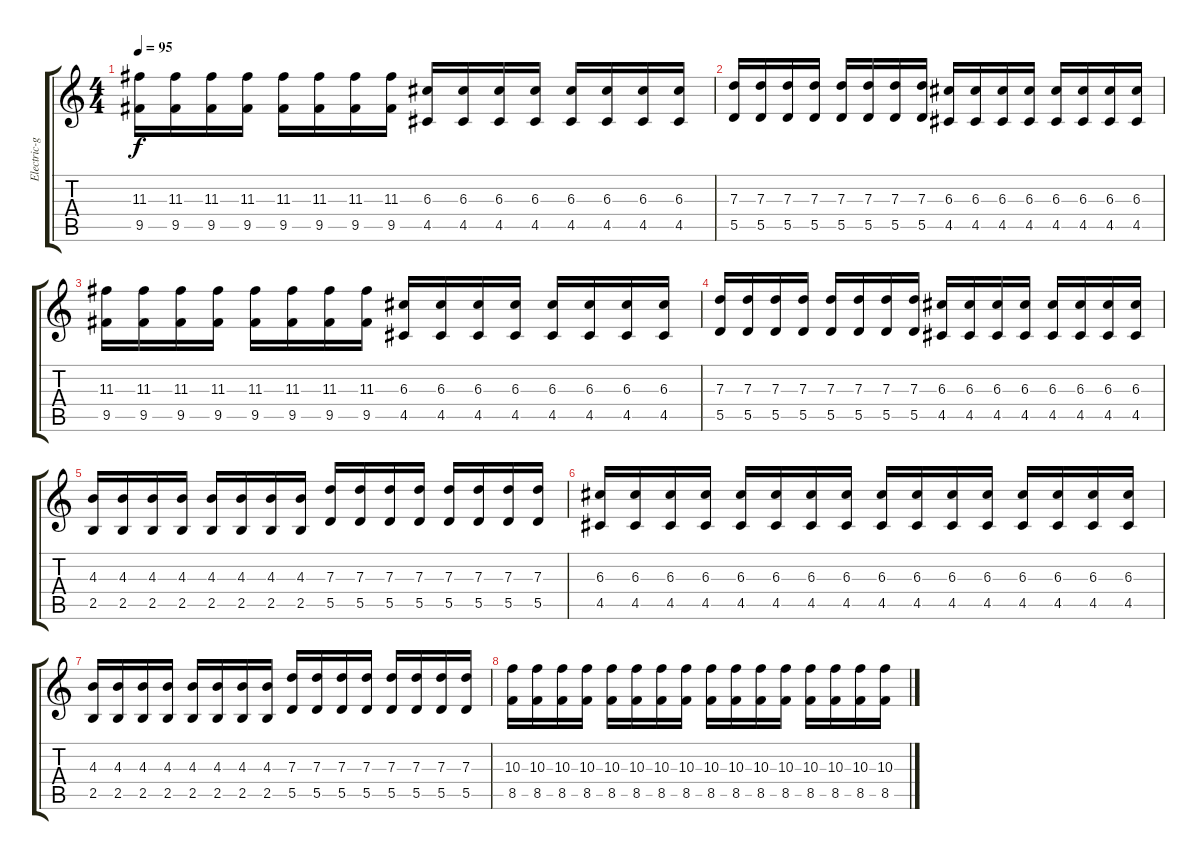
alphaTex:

\track ("Electric-guitar" "Electric-g") {instrument distortionguitar}
\staff {score tabs}
\tuning (E4 B3 G3 D3 A2 E2) {hide}
\ts (4 4)
\tempo 95
\clef g2
\ks c
(11.3 9.5).16{dy f} (11.3 9.5).16 (11.3 9.5).16 (11.3 9.5).16 (11.3 9.5).16 (11.3 9.5).16 (11.3 9.5).16 (11.3 9.5).16 (6.3 4.5).16 (6.3 4.5).16 (6.3 4.5).16 (6.3 4.5).16 (6.3 4.5).16 (6.3 4.5).16 (6.3 4.5).16 (6.3 4.5).16 |
(7.3 5.5).16 (7.3 5.5).16 (7.3 5.5).16 (7.3 5.5).16 (7.3 5.5).16 (7.3 5.5).16 (7.3 5.5).16 (7.3 5.5).16 (6.3 4.5).16 (6.3 4.5).16 (6.3 4.5).16 (6.3 4.5).16 (6.3 4.5).16 (6.3 4.5).16 (6.3 4.5).16 (6.3 4.5).16 |
(11.3 9.5).16 (11.3 9.5).16 (11.3 9.5).16 (11.3 9.5).16 (11.3 9.5).16 (11.3 9.5).16 (11.3 9.5).16 (11.3 9.5).16 (6.3 4.5).16 (6.3 4.5).16 (6.3 4.5).16 (6.3 4.5).16 (6.3 4.5).16 (6.3 4.5).16 (6.3 4.5).16 (6.3 4.5).16 |
(7.3 5.5).16 (7.3 5.5).16 (7.3 5.5).16 (7.3 5.5).16 (7.3 5.5).16 (7.3 5.5).16 (7.3 5.5).16 (7.3 5.5).16 (6.3 4.5).16 (6.3 4.5).16 (6.3 4.5).16 (6.3 4.5).16 (6.3 4.5).16 (6.3 4.5).16 (6.3 4.5).16 (6.3 4.5).16 |
(4.3 2.5).16 (4.3 2.5).16 (4.3 2.5).16 (4.3 2.5).16 (4.3 2.5).16 (4.3 2.5).16 (4.3 2.5).16 (4.3 2.5).16 (7.3 5.5).16 (7.3 5.5).16 (7.3 5.5).16 (7.3 5.5).16 (7.3 5.5).16 (7.3 5.5).16 (7.3 5.5).16 (7.3 5.5).16 |
(6.3 4.5).16 (6.3 4.5).16 (6.3 4.5).16 (6.3 4.5).16 (6.3 4.5).16 (6.3 4.5).16 (6.3 4.5).16 (6.3 4.5).16 (6.3 4.5).16 (6.3 4.5).16 (6.3 4.5).16 (6.3 4.5).16 (6.3 4.5).16 (6.3 4.5).16 (6.3 4.5).16 (6.3 4.5).16 |
(4.3 2.5).16 (4.3 2.5).16 (4.3 2.5).16 (4.3 2.5).16 (4.3 2.5).16 (4.3 2.5).16 (4.3 2.5).16 (4.3 2.5).16 (7.3 5.5).16 (7.3 5.5).16 (7.3 5.5).16 (7.3 5.5).16 (7.3 5.5).16 (7.3 5.5).16 (7.3 5.5).16 (7.3 5.5).16 |
(10.3 8.5).16 (10.3 8.5).16 (10.3 8.5).16 (10.3 8.5).16 (10.3 8.5).16 (10.3 8.5).16 (10.3 8.5).16 (10.3 8.5).16 (10.3 8.5).16 (10.3 8.5).16 (10.3 8.5).16 (10.3 8.5).16 (10.3 8.5).16 (10.3 8.5).16 (10.3 8.5).16 (10.3 8.5).16
